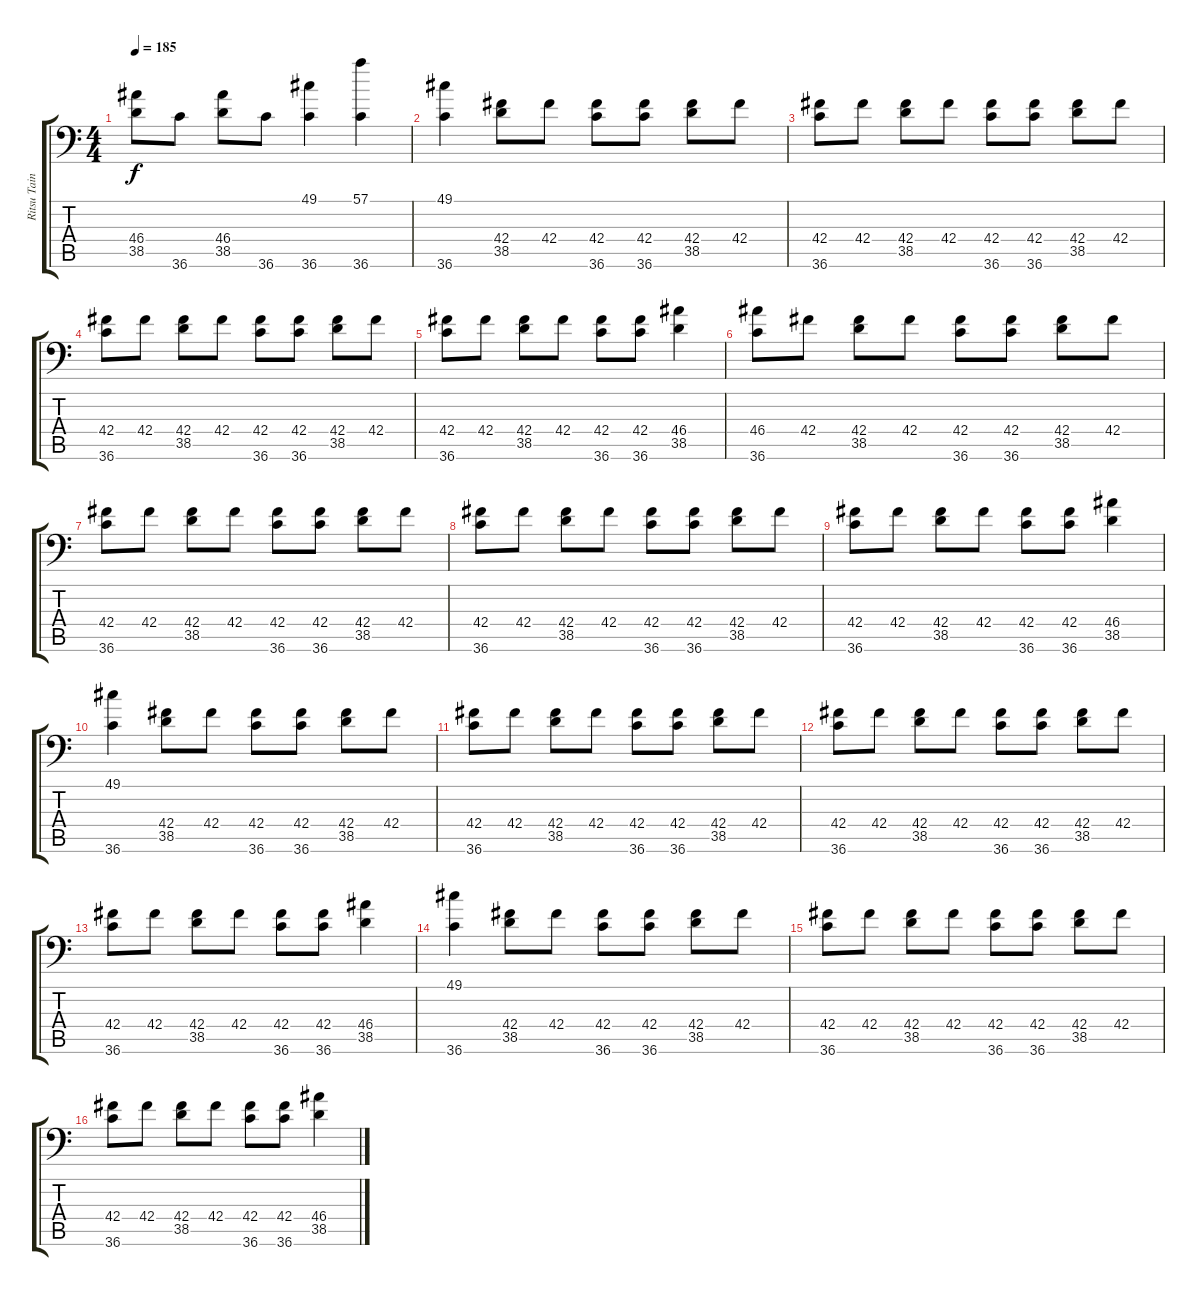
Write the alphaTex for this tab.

\track ("Ritsu Tainaka" "Ritsu Tain") {instrument acousticgrandpiano}
\staff {score tabs}
\tuning (C-1 C-1 C-1 C-1 C-1 C-1) {hide}
\ts (4 4)
\tempo 185
\clef f4
\ks c
(46.4 38.5).8{dy f} 36.6.8 (46.4 38.5).8 36.6.8 (49.1 36.6).4 (57.1 36.6).4 |
(49.1 36.6).4 (42.4 38.5).8 42.4.8 (42.4 36.6).8 (42.4 36.6).8 (42.4 38.5).8 42.4.8 |
(42.4 36.6).8 42.4.8 (42.4 38.5).8 42.4.8 (42.4 36.6).8 (42.4 36.6).8 (42.4 38.5).8 42.4.8 |
(42.4 36.6).8 42.4.8 (42.4 38.5).8 42.4.8 (42.4 36.6).8 (42.4 36.6).8 (42.4 38.5).8 42.4.8 |
(42.4 36.6).8 42.4.8 (42.4 38.5).8 42.4.8 (42.4 36.6).8 (42.4 36.6).8 (46.4 38.5).4 |
(46.4 36.6).8 42.4.8 (42.4 38.5).8 42.4.8 (42.4 36.6).8 (42.4 36.6).8 (42.4 38.5).8 42.4.8 |
(42.4 36.6).8 42.4.8 (42.4 38.5).8 42.4.8 (42.4 36.6).8 (42.4 36.6).8 (42.4 38.5).8 42.4.8 |
(42.4 36.6).8 42.4.8 (42.4 38.5).8 42.4.8 (42.4 36.6).8 (42.4 36.6).8 (42.4 38.5).8 42.4.8 |
(42.4 36.6).8 42.4.8 (42.4 38.5).8 42.4.8 (42.4 36.6).8 (42.4 36.6).8 (46.4 38.5).4 |
(49.1 36.6).4 (42.4 38.5).8 42.4.8 (42.4 36.6).8 (42.4 36.6).8 (42.4 38.5).8 42.4.8 |
(42.4 36.6).8 42.4.8 (42.4 38.5).8 42.4.8 (42.4 36.6).8 (42.4 36.6).8 (42.4 38.5).8 42.4.8 |
(42.4 36.6).8 42.4.8 (42.4 38.5).8 42.4.8 (42.4 36.6).8 (42.4 36.6).8 (42.4 38.5).8 42.4.8 |
(42.4 36.6).8 42.4.8 (42.4 38.5).8 42.4.8 (42.4 36.6).8 (42.4 36.6).8 (46.4 38.5).4 |
(49.1 36.6).4 (42.4 38.5).8 42.4.8 (42.4 36.6).8 (42.4 36.6).8 (42.4 38.5).8 42.4.8 |
(42.4 36.6).8 42.4.8 (42.4 38.5).8 42.4.8 (42.4 36.6).8 (42.4 36.6).8 (42.4 38.5).8 42.4.8 |
(42.4 36.6).8 42.4.8 (42.4 38.5).8 42.4.8 (42.4 36.6).8 (42.4 36.6).8 (46.4 38.5).4
